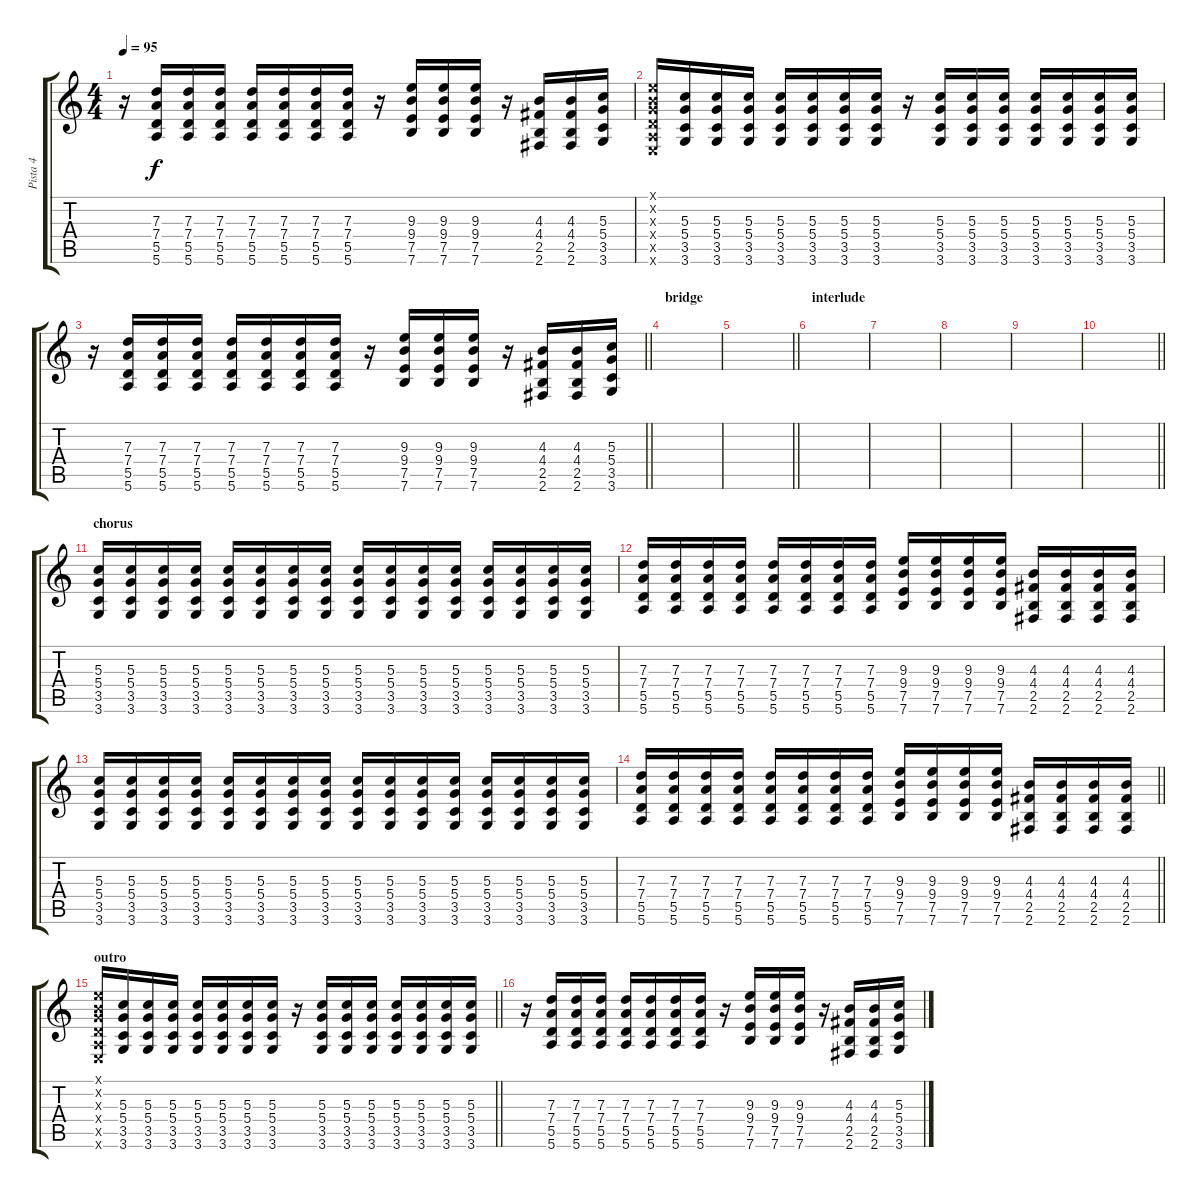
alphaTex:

\track ("Pista 4" "Pista 4") {instrument overdrivenguitar}
\staff {score tabs}
\tuning (E4 B3 G3 D3 A2 E2) {hide}
\ts (4 4)
\tempo 95
\clef g2
\ks c
r.16{dy f} (7.3 7.4 5.5 5.6).16 (7.3 7.4 5.5 5.6).16 (7.3 7.4 5.5 5.6).16 (7.3 7.4 5.5 5.6).16 (7.3 7.4 5.5 5.6).16 (7.3 7.4 5.5 5.6).16 (7.3 7.4 5.5 5.6).16 r.16 (9.3 9.4 7.5 7.6).16 (9.3 9.4 7.5 7.6).16 (9.3 9.4 7.5 7.6).16 r.16 (4.3 4.4 2.5 2.6).16 (4.3 4.4 2.5 2.6).16 (5.3 5.4 3.5 3.6).16 |
(0.1{x} 0.2{x} 0.3{x} 0.4{x} 0.5{x} 0.6{x}).16 (5.3 5.4 3.5 3.6).16 (5.3 5.4 3.5 3.6).16 (5.3 5.4 3.5 3.6).16 (5.3 5.4 3.5 3.6).16 (5.3 5.4 3.5 3.6).16 (5.3 5.4 3.5 3.6).16 (5.3 5.4 3.5 3.6).16 r.16 (5.3 5.4 3.5 3.6).16 (5.3 5.4 3.5 3.6).16 (5.3 5.4 3.5 3.6).16 (5.3 5.4 3.5 3.6).16 (5.3 5.4 3.5 3.6).16 (5.3 5.4 3.5 3.6).16 (5.3 5.4 3.5 3.6).16 |
\barLineRight lightlight
r.16 (7.3 7.4 5.5 5.6).16 (7.3 7.4 5.5 5.6).16 (7.3 7.4 5.5 5.6).16 (7.3 7.4 5.5 5.6).16 (7.3 7.4 5.5 5.6).16 (7.3 7.4 5.5 5.6).16 (7.3 7.4 5.5 5.6).16 r.16 (9.3 9.4 7.5 7.6).16 (9.3 9.4 7.5 7.6).16 (9.3 9.4 7.5 7.6).16 r.16 (4.3 4.4 2.5 2.6).16 (4.3 4.4 2.5 2.6).16 (5.3 5.4 3.5 3.6).16 |
\section ("" "bridge")
|
\barLineRight lightlight
|
\section ("" "interlude")
|
|
|
|
\barLineRight lightlight
|
\section ("" "chorus")
(5.3 5.4 3.5 3.6).16 (5.3 5.4 3.5 3.6).16 (5.3 5.4 3.5 3.6).16 (5.3 5.4 3.5 3.6).16 (5.3 5.4 3.5 3.6).16 (5.3 5.4 3.5 3.6).16 (5.3 5.4 3.5 3.6).16 (5.3 5.4 3.5 3.6).16 (5.3 5.4 3.5 3.6).16 (5.3 5.4 3.5 3.6).16 (5.3 5.4 3.5 3.6).16 (5.3 5.4 3.5 3.6).16 (5.3 5.4 3.5 3.6).16 (5.3 5.4 3.5 3.6).16 (5.3 5.4 3.5 3.6).16 (5.3 5.4 3.5 3.6).16 |
(7.3 7.4 5.5 5.6).16 (7.3 7.4 5.5 5.6).16 (7.3 7.4 5.5 5.6).16 (7.3 7.4 5.5 5.6).16 (7.3 7.4 5.5 5.6).16 (7.3 7.4 5.5 5.6).16 (7.3 7.4 5.5 5.6).16 (7.3 7.4 5.5 5.6).16 (9.3 9.4 7.5 7.6).16 (9.3 9.4 7.5 7.6).16 (9.3 9.4 7.5 7.6).16 (9.3 9.4 7.5 7.6).16 (4.3 4.4 2.5 2.6).16 (4.3 4.4 2.5 2.6).16 (4.3 4.4 2.5 2.6).16 (4.3 4.4 2.5 2.6).16 |
(5.3 5.4 3.5 3.6).16 (5.3 5.4 3.5 3.6).16 (5.3 5.4 3.5 3.6).16 (5.3 5.4 3.5 3.6).16 (5.3 5.4 3.5 3.6).16 (5.3 5.4 3.5 3.6).16 (5.3 5.4 3.5 3.6).16 (5.3 5.4 3.5 3.6).16 (5.3 5.4 3.5 3.6).16 (5.3 5.4 3.5 3.6).16 (5.3 5.4 3.5 3.6).16 (5.3 5.4 3.5 3.6).16 (5.3 5.4 3.5 3.6).16 (5.3 5.4 3.5 3.6).16 (5.3 5.4 3.5 3.6).16 (5.3 5.4 3.5 3.6).16 |
\barLineRight lightlight
(7.3 7.4 5.5 5.6).16 (7.3 7.4 5.5 5.6).16 (7.3 7.4 5.5 5.6).16 (7.3 7.4 5.5 5.6).16 (7.3 7.4 5.5 5.6).16 (7.3 7.4 5.5 5.6).16 (7.3 7.4 5.5 5.6).16 (7.3 7.4 5.5 5.6).16 (9.3 9.4 7.5 7.6).16 (9.3 9.4 7.5 7.6).16 (9.3 9.4 7.5 7.6).16 (9.3 9.4 7.5 7.6).16 (4.3 4.4 2.5 2.6).16 (4.3 4.4 2.5 2.6).16 (4.3 4.4 2.5 2.6).16 (4.3 4.4 2.5 2.6).16 |
\section ("" "outro")
\barLineRight lightlight
(0.1{x} 0.2{x} 0.3{x} 0.4{x} 0.5{x} 0.6{x}).16 (5.3 5.4 3.5 3.6).16 (5.3 5.4 3.5 3.6).16 (5.3 5.4 3.5 3.6).16 (5.3 5.4 3.5 3.6).16 (5.3 5.4 3.5 3.6).16 (5.3 5.4 3.5 3.6).16 (5.3 5.4 3.5 3.6).16 r.16 (5.3 5.4 3.5 3.6).16 (5.3 5.4 3.5 3.6).16 (5.3 5.4 3.5 3.6).16 (5.3 5.4 3.5 3.6).16 (5.3 5.4 3.5 3.6).16 (5.3 5.4 3.5 3.6).16 (5.3 5.4 3.5 3.6).16 |
r.16 (7.3 7.4 5.5 5.6).16 (7.3 7.4 5.5 5.6).16 (7.3 7.4 5.5 5.6).16 (7.3 7.4 5.5 5.6).16 (7.3 7.4 5.5 5.6).16 (7.3 7.4 5.5 5.6).16 (7.3 7.4 5.5 5.6).16 r.16 (9.3 9.4 7.5 7.6).16 (9.3 9.4 7.5 7.6).16 (9.3 9.4 7.5 7.6).16 r.16 (4.3 4.4 2.5 2.6).16 (4.3 4.4 2.5 2.6).16 (5.3 5.4 3.5 3.6).16
